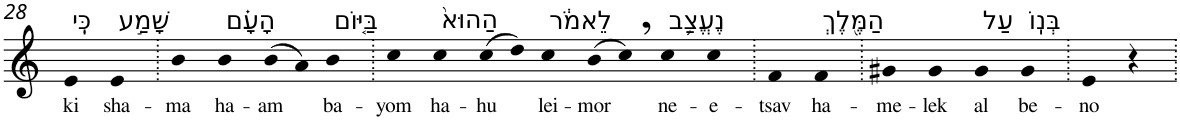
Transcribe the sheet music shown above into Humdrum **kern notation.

**kern	**text
*part1	*part1
*staff1	*staff1
*I"Piano	*
*I'Pno	*
!!LO:PB:g=z
*clefG2	*
*k[]	*
=28	=28
!LO:TX:a:t=כִּֽי	!
!	!LO:LY:b
4e	ki
!LO:TX:a:t=שָׁמַ֣ע	!
!	!LO:LY:b
4e	sha-
=29.	=29.
!	!LO:LY:b
4b	-ma
!LO:TX:a:t=הָעָ֗ם	!
!	!LO:LY:b
4b	ha-
!	!LO:LY:b
(>8b	-am
8a)	.
!LO:TX:a:t=בַּיּ֤וֹם	!
!	!LO:LY:b
4b	ba-
=30.	=30.
!	!LO:LY:b
4cc	-yom
!LO:TX:a:t=הַהוּא֙	!
!	!LO:LY:b
4cc	ha-
!	!LO:LY:b
(>8cc	-hu
8dd)	.
!LO:TX:a:t=לֵאמֹ֔ר	!
!	!LO:LY:b
4cc	lei-
!	!LO:LY:b
(>8b	-mor
8cc,)	.
!LO:TX:a:t=נֶעֱצַ֥ב	!
!	!LO:LY:b
4cc	ne-
!	!LO:LY:b
4cc	-e-
=31.	=31.
!	!LO:LY:b
4f	-tsav
!LO:TX:a:t=הַמֶּ֖לֶךְ	!
!	!LO:LY:b
4f	ha-
=32.	=32.
!	!LO:LY:b
4g#X	-me-
!	!LO:LY:b
4g#	-lek
!LO:TX:a:t=עַל	!
!	!LO:LY:b
4g#	al
!LO:TX:a:t=בְּנֽוֹ	!
!	!LO:LY:b
4g#	be-
=33.	=33.
!	!LO:LY:b
4e	-no
4r	.
=.	=.
*-	*-
